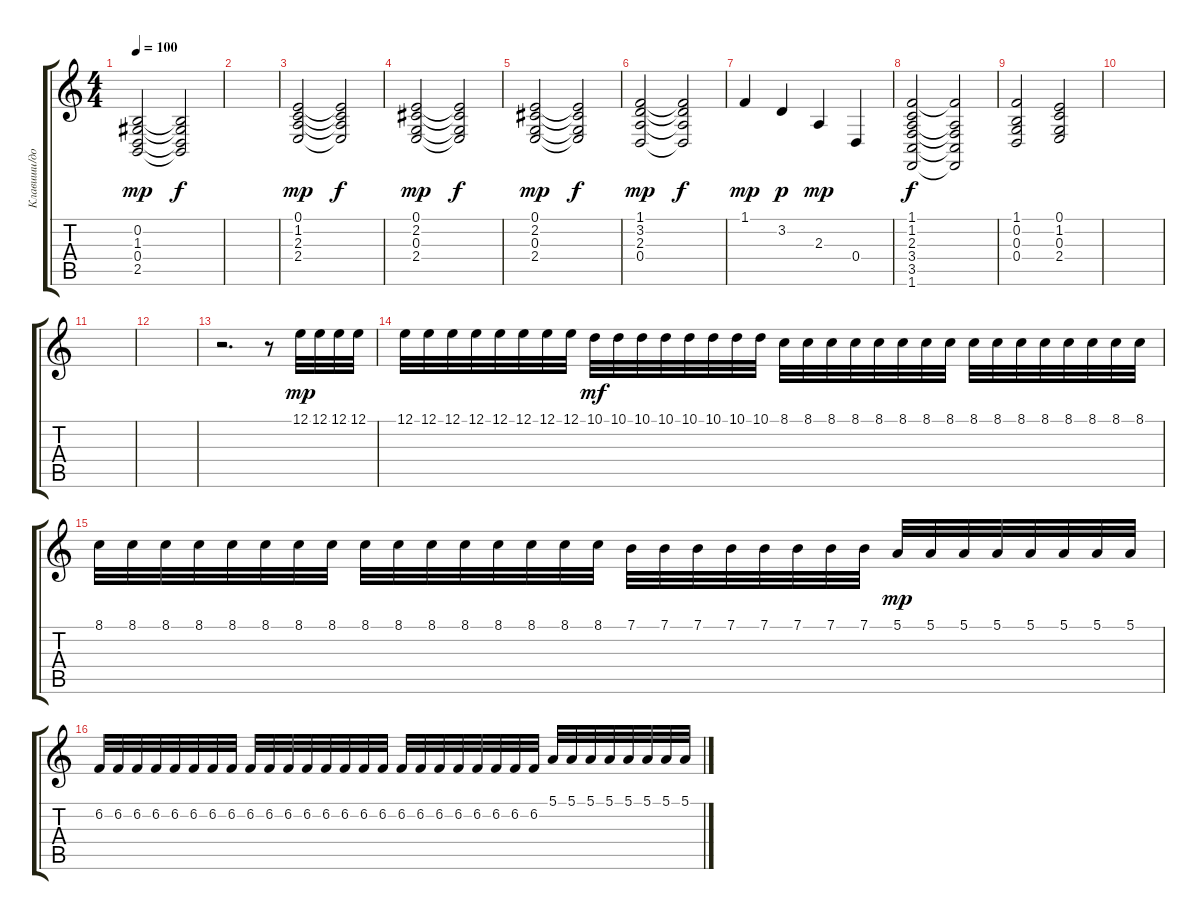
\track ("Клавиши/домра/тромбон" "Клавиши/до") {instrument harpsichord}
\staff {score tabs}
\tuning (E4 B3 G3 D3 A2 E2) {hide}
\ts (4 4)
\tempo 100
\clef g2
\ks c
(0.2 1.3 0.4 2.5).2{dy mp} (0.2{t} 1.3{t} 0.4{t} 2.5{t}).2{dy f} |
|
(0.1 1.2 2.3 2.4).2{dy mp} (0.1{t} 1.2{t} 2.3{t} 2.4{t}).2{dy f} |
(0.1 2.2 0.3 2.4).2{dy mp} (0.1{t} 2.2{t} 0.3{t} 2.4{t}).2{dy f} |
(0.1 2.2 0.3 2.4).2{dy mp} (0.1{t} 2.2{t} 0.3{t} 2.4{t}).2{dy f} |
(1.1 3.2 2.3 0.4).2{dy mp} (1.1{t} 3.2{t} 2.3{t} 0.4{t}).2{dy f} |
1.1.4{dy mp} 3.2.4{dy p} 2.3.4{dy mp} 0.4.4 |
(1.1 1.2 2.3 3.4 3.5 1.6).2{dy f} (1.1{t} 2.3{t} 3.4{t} 3.5{t} 1.6{t}).2 |
(1.1 0.2 0.3 0.4).2 (0.1 1.2 0.3 2.4).2 |
|
|
|
r.2{d volume 16 instrument pizzicatostrings} r.8 12.1.32{dy mp} 12.1.32 12.1.32 12.1.32 |
12.1.32 12.1.32 12.1.32 12.1.32 12.1.32 12.1.32 12.1.32 12.1.32 10.1.32{dy mf} 10.1.32 10.1.32 10.1.32 10.1.32 10.1.32 10.1.32 10.1.32 8.1.32 8.1.32 8.1.32 8.1.32 8.1.32 8.1.32 8.1.32 8.1.32 8.1.32 8.1.32 8.1.32 8.1.32 8.1.32 8.1.32 8.1.32 8.1.32 |
8.1.32 8.1.32 8.1.32 8.1.32 8.1.32 8.1.32 8.1.32 8.1.32 8.1.32 8.1.32 8.1.32 8.1.32 8.1.32 8.1.32 8.1.32 8.1.32 7.1.32 7.1.32 7.1.32 7.1.32 7.1.32 7.1.32 7.1.32 7.1.32 5.1.32{dy mp} 5.1.32 5.1.32 5.1.32 5.1.32 5.1.32 5.1.32 5.1.32 |
6.2.32 6.2.32 6.2.32 6.2.32 6.2.32 6.2.32 6.2.32 6.2.32 6.2.32 6.2.32 6.2.32 6.2.32 6.2.32 6.2.32 6.2.32 6.2.32 6.2.32 6.2.32 6.2.32 6.2.32 6.2.32 6.2.32 6.2.32 6.2.32 5.1.32 5.1.32 5.1.32 5.1.32 5.1.32 5.1.32 5.1.32 5.1.32
